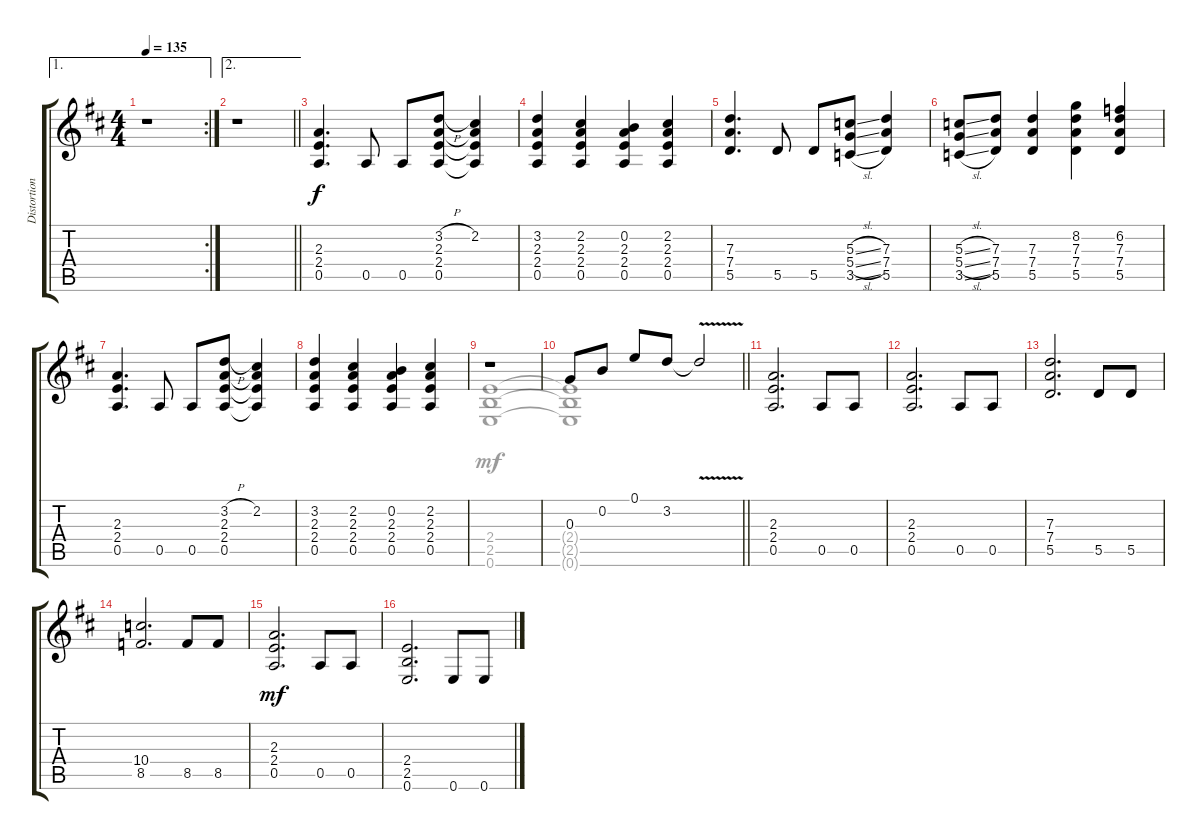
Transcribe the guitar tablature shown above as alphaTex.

\track ("Distortion" "Distortion") {instrument distortionguitar}
\staff {score tabs}
\tuning (E4 B3 G3 D3 A2 E2) {hide}
\voice
\ae 1
\rc 2
\ts (4 4)
\tempo 135
\clef g2
\ks d
r.1{dy f} |
\ae 2
\barLineRight lightlight
r.1 |
(2.3 2.4 0.5).4{d} 0.5.8 0.5.8 (3.2{h} 2.3 2.4 0.5).8 (2.2 2.3{t} 2.4{t} 0.5{t}).4 |
(3.2 2.3 2.4 0.5).4 (2.2 2.3 2.4 0.5).4 (0.2 2.3 2.4 0.5).4 (2.2 2.3 2.4 0.5).4 |
(7.3 7.4 5.5).4{d} 5.5.8 5.5.8 (5.3{sl} 5.4{sl} 3.5{sl}).8 (7.3 7.4 5.5).4 |
(5.3{sl} 5.4{sl} 3.5{sl}).8 (7.3 7.4 5.5).8 (7.3 7.4 5.5).4 (8.2 7.3 7.4 5.5).4 (6.2 7.3 7.4 5.5).4 |
(2.3 2.4 0.5).4{d} 0.5.8 0.5.8 (3.2{h} 2.3 2.4 0.5).8 (2.2 2.3{t} 2.4{t} 0.5{t}).4 |
(3.2 2.3 2.4 0.5).4 (2.2 2.3 2.4 0.5).4 (0.2 2.3 2.4 0.5).4 (2.2 2.3 2.4 0.5).4 |
r.1 |
\barLineRight lightlight
0.3.8 0.2.8 0.1.8 3.2.8 3.2{v t}.2 |
(2.3 2.4 0.5).2{d} 0.5.8 0.5.8 |
(2.3 2.4 0.5).2{d} 0.5.8 0.5.8 |
(7.3 7.4 5.5).2{d} 5.5.8 5.5.8 |
(10.4 8.5).2{d} 8.5.8 8.5.8 |
(2.3 2.4 0.5).2{d dy mf} 0.5.8 0.5.8 |
(2.4 2.5 0.6).2{d} 0.6.8 0.6.8
\voice
\clef g2
\ottava regular
\simile none
\ks d
|
\barLineRight lightlight
|
|
|
|
|
|
|
(2.4 2.5 0.6).1 |
\barLineRight lightlight
(2.4{t} 2.5{t} 0.6{t}).1 |
|
|
|
|
|
